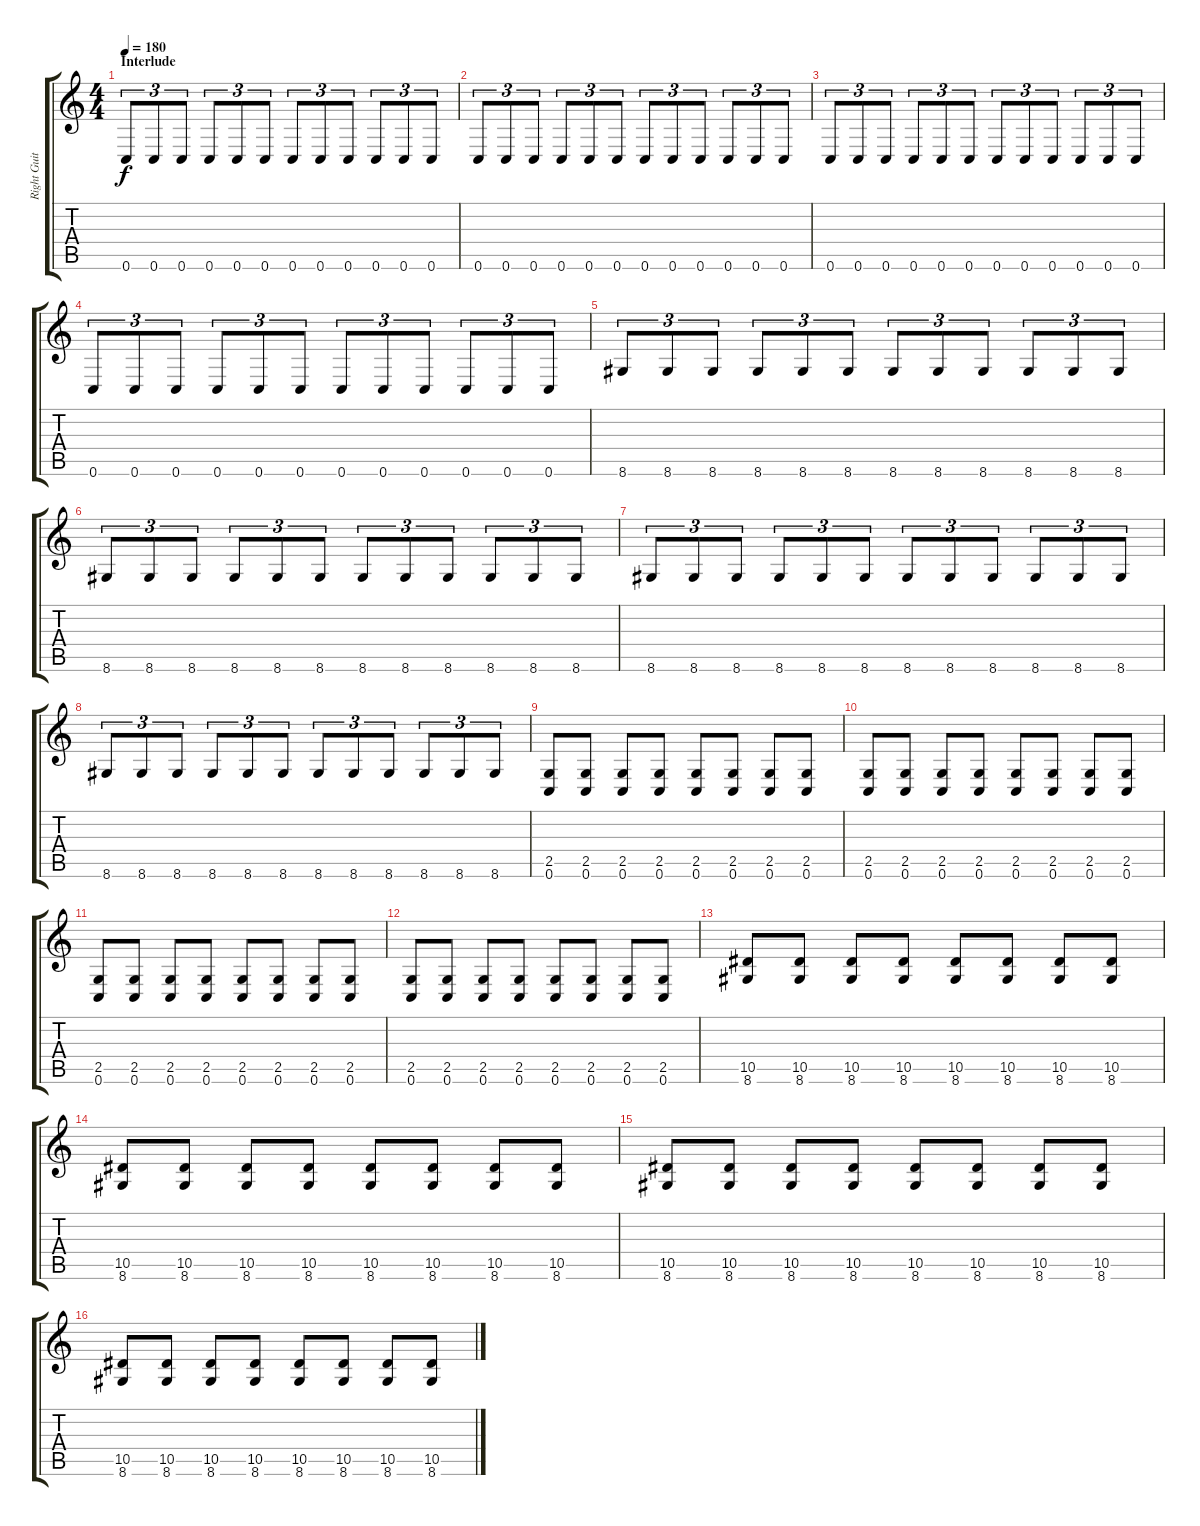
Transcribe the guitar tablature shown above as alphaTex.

\track ("Right Guitar" "Right Guit") {instrument distortionguitar}
\staff {score tabs}
\tuning (C4 G3 Eb3 Bb2 F2 C2) {hide}
\ts (4 4)
\section ("" "Interlude")
\tempo 180
\clef g2
\ks c
0.6.8{tu (3 2) dy f} 0.6.8{tu (3 2)} 0.6.8{tu (3 2)} 0.6.8{tu (3 2)} 0.6.8{tu (3 2)} 0.6.8{tu (3 2)} 0.6.8{tu (3 2)} 0.6.8{tu (3 2)} 0.6.8{tu (3 2)} 0.6.8{tu (3 2)} 0.6.8{tu (3 2)} 0.6.8{tu (3 2)} |
0.6.8{tu (3 2)} 0.6.8{tu (3 2)} 0.6.8{tu (3 2)} 0.6.8{tu (3 2)} 0.6.8{tu (3 2)} 0.6.8{tu (3 2)} 0.6.8{tu (3 2)} 0.6.8{tu (3 2)} 0.6.8{tu (3 2)} 0.6.8{tu (3 2)} 0.6.8{tu (3 2)} 0.6.8{tu (3 2)} |
0.6.8{tu (3 2)} 0.6.8{tu (3 2)} 0.6.8{tu (3 2)} 0.6.8{tu (3 2)} 0.6.8{tu (3 2)} 0.6.8{tu (3 2)} 0.6.8{tu (3 2)} 0.6.8{tu (3 2)} 0.6.8{tu (3 2)} 0.6.8{tu (3 2)} 0.6.8{tu (3 2)} 0.6.8{tu (3 2)} |
0.6.8{tu (3 2)} 0.6.8{tu (3 2)} 0.6.8{tu (3 2)} 0.6.8{tu (3 2)} 0.6.8{tu (3 2)} 0.6.8{tu (3 2)} 0.6.8{tu (3 2)} 0.6.8{tu (3 2)} 0.6.8{tu (3 2)} 0.6.8{tu (3 2)} 0.6.8{tu (3 2)} 0.6.8{tu (3 2)} |
8.6.8{tu (3 2)} 8.6.8{tu (3 2)} 8.6.8{tu (3 2)} 8.6.8{tu (3 2)} 8.6.8{tu (3 2)} 8.6.8{tu (3 2)} 8.6.8{tu (3 2)} 8.6.8{tu (3 2)} 8.6.8{tu (3 2)} 8.6.8{tu (3 2)} 8.6.8{tu (3 2)} 8.6.8{tu (3 2)} |
8.6.8{tu (3 2)} 8.6.8{tu (3 2)} 8.6.8{tu (3 2)} 8.6.8{tu (3 2)} 8.6.8{tu (3 2)} 8.6.8{tu (3 2)} 8.6.8{tu (3 2)} 8.6.8{tu (3 2)} 8.6.8{tu (3 2)} 8.6.8{tu (3 2)} 8.6.8{tu (3 2)} 8.6.8{tu (3 2)} |
8.6.8{tu (3 2)} 8.6.8{tu (3 2)} 8.6.8{tu (3 2)} 8.6.8{tu (3 2)} 8.6.8{tu (3 2)} 8.6.8{tu (3 2)} 8.6.8{tu (3 2)} 8.6.8{tu (3 2)} 8.6.8{tu (3 2)} 8.6.8{tu (3 2)} 8.6.8{tu (3 2)} 8.6.8{tu (3 2)} |
8.6.8{tu (3 2)} 8.6.8{tu (3 2)} 8.6.8{tu (3 2)} 8.6.8{tu (3 2)} 8.6.8{tu (3 2)} 8.6.8{tu (3 2)} 8.6.8{tu (3 2)} 8.6.8{tu (3 2)} 8.6.8{tu (3 2)} 8.6.8{tu (3 2)} 8.6.8{tu (3 2)} 8.6.8{tu (3 2)} |
(2.5 0.6).8 (2.5 0.6).8 (2.5 0.6).8 (2.5 0.6).8 (2.5 0.6).8 (2.5 0.6).8 (2.5 0.6).8 (2.5 0.6).8 |
(2.5 0.6).8 (2.5 0.6).8 (2.5 0.6).8 (2.5 0.6).8 (2.5 0.6).8 (2.5 0.6).8 (2.5 0.6).8 (2.5 0.6).8 |
(2.5 0.6).8 (2.5 0.6).8 (2.5 0.6).8 (2.5 0.6).8 (2.5 0.6).8 (2.5 0.6).8 (2.5 0.6).8 (2.5 0.6).8 |
(2.5 0.6).8 (2.5 0.6).8 (2.5 0.6).8 (2.5 0.6).8 (2.5 0.6).8 (2.5 0.6).8 (2.5 0.6).8 (2.5 0.6).8 |
(10.5 8.6).8 (10.5 8.6).8 (10.5 8.6).8 (10.5 8.6).8 (10.5 8.6).8 (10.5 8.6).8 (10.5 8.6).8 (10.5 8.6).8 |
(10.5 8.6).8 (10.5 8.6).8 (10.5 8.6).8 (10.5 8.6).8 (10.5 8.6).8 (10.5 8.6).8 (10.5 8.6).8 (10.5 8.6).8 |
(10.5 8.6).8 (10.5 8.6).8 (10.5 8.6).8 (10.5 8.6).8 (10.5 8.6).8 (10.5 8.6).8 (10.5 8.6).8 (10.5 8.6).8 |
(10.5 8.6).8 (10.5 8.6).8 (10.5 8.6).8 (10.5 8.6).8 (10.5 8.6).8 (10.5 8.6).8 (10.5 8.6).8 (10.5 8.6).8
